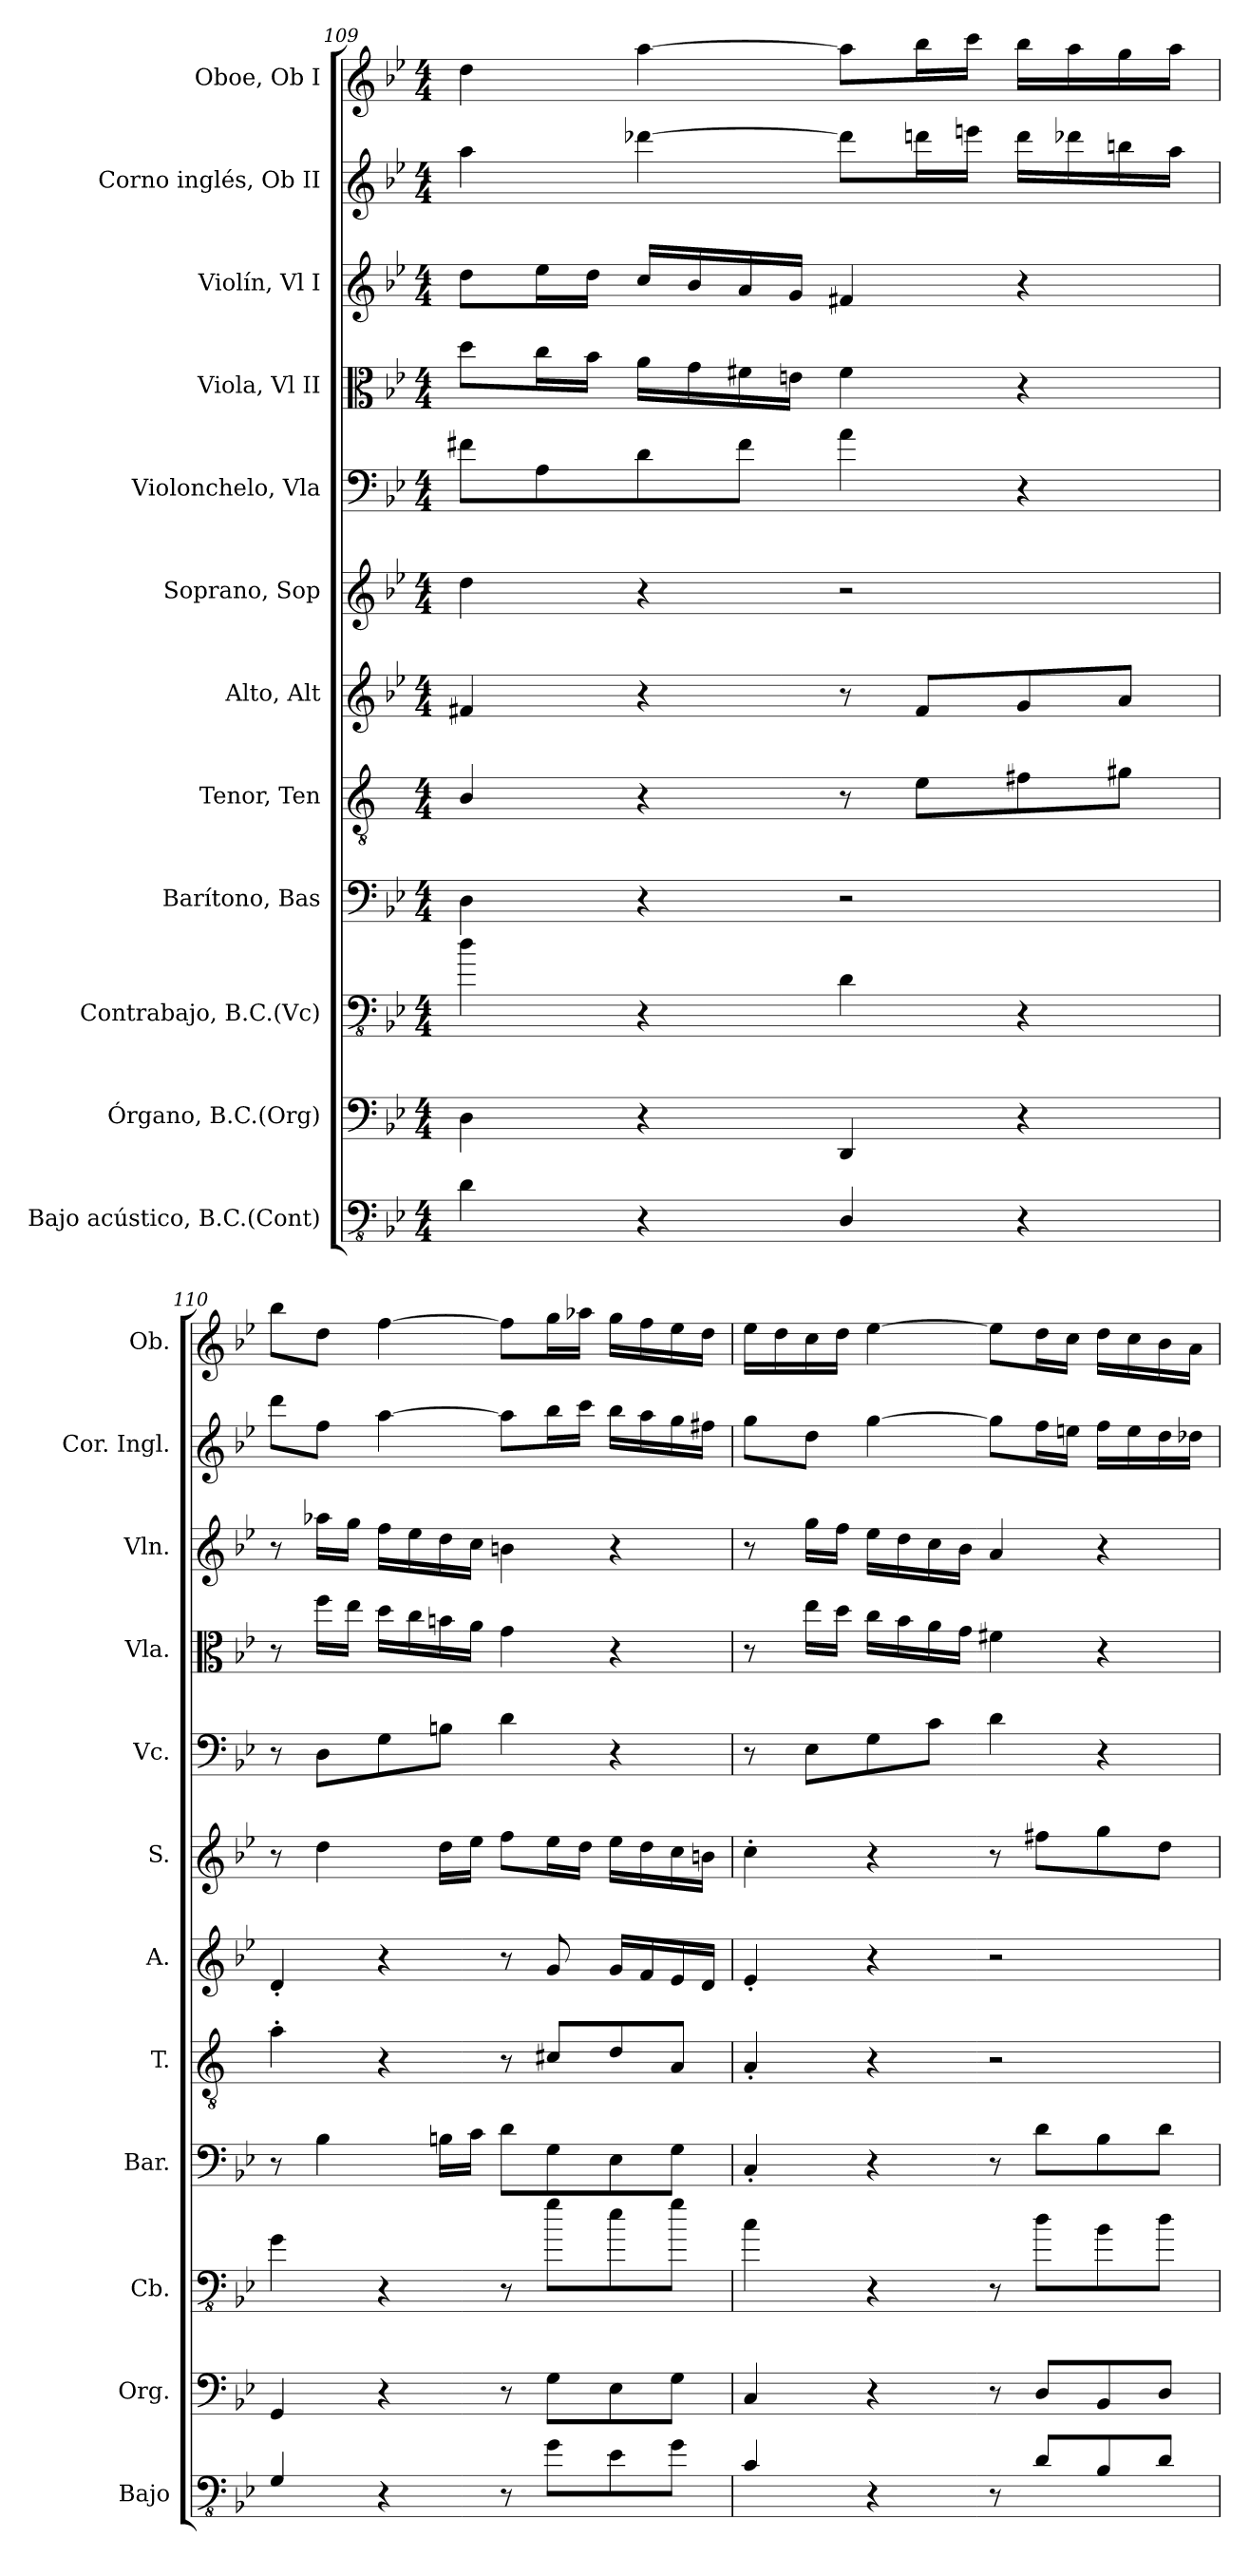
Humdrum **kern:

**kern	**kern	**kern	**kern	**kern	**kern	**kern	**kern	**kern	**kern	**kern	**kern
*part12	*part11	*part10	*part9	*part8	*part7	*part6	*part5	*part4	*part3	*part2	*part1
*staff12	*staff11	*staff10	*staff9	*staff8	*staff7	*staff6	*staff5	*staff4	*staff3	*staff2	*staff1
*I"Bajo acústico, B.C.(Cont)	*I"Órgano, B.C.(Org)	*I"Contrabajo, B.C.(Vc)	*I"Barítono, Bas	*I"Tenor, Ten	*I"Alto, Alt	*I"Soprano, Sop	*I"Violonchelo, Vla	*I"Viola, Vl II	*I"Violín, Vl I	*I"Corno inglés, Ob II	*I"Oboe, Ob I
*I'Bajo	*I'Org.	*I'Cb.	*I'Bar.	*I'T.	*I'A.	*I'S.	*I'Vc.	*I'Vla.	*I'Vln.	*I'Cor. Ingl.	*I'Ob.
!!LO:PB:g=z
*clefFv4	*clefF4	*clefFv4	*clefF4	*clefGv2	*clefG2	*clefG2	*clefF4	*clefC3	*clefG2	*clefG2	*clefG2
*ITrd7c12	*	*ITrd7c12	*	*ITrd1c2	*	*	*	*	*	*ITrd4c7	*
*k[b-e-]	*k[b-e-]	*k[b-e-]	*k[b-e-]	*k[b-e-]	*k[b-e-]	*k[b-e-]	*k[b-e-]	*k[b-e-]	*k[b-e-]	*k[b-e-a-]	*k[b-e-]
*M4/4	*M4/4	*M4/4	*M4/4	*M4/4	*M4/4	*M4/4	*M4/4	*M4/4	*M4/4	*M4/4	*M4/4
=109	=109	=109	=109	=109	=109	=109	=109	=109	=109	=109	=109
4DD\	4D\	4D\	4D\	4A/	4f#X/	4dd\	8f#X\L	8dd\L	8dd\L	4dd\	4dd\
.	.	.	.	.	.	.	8A\	16cc\L	16ee-\L	.	.
.	.	.	.	.	.	.	.	16b-\JJ	16dd\JJ	.	.
4r	4r	4r	4r	4r	4r	4r	8d\	16a\LL	16cc/LL	[4gg-X\	[4aa\
.	.	.	.	.	.	.	.	16g\	16b-/	.	.
.	.	.	.	.	.	.	8f#\J	16f#X\	16a/	.	.
.	.	.	.	.	.	.	.	16en\JJ	16g/JJ	.	.
4DDD/	4DD/	4DD\	2r	8r	8r	2r	4a\	4f#\	4f#X/	8gg-\L]	8aa\L]
.	.	.	.	8d\L	8f#/L	.	.	.	.	16ggn\L	16bb-\L
.	.	.	.	.	.	.	.	.	.	16aan\JJ	16ccc\JJ
4r	4r	4r	.	8en\	8g/	.	4r	4r	4r	16gg\LL	16bb-\LL
.	.	.	.	.	.	.	.	.	.	16gg-X\	16aa\
.	.	.	.	8f#X\J	8a/J	.	.	.	.	16een\	16gg\
.	.	.	.	.	.	.	.	.	.	16dd\JJ	16aa\JJ
!!LO:PB:g=z
=110	=110	=110	=110	=110	=110	=110	=110	=110	=110	=110	=110
4GGG/	4GG/	4GG\	8r	4g'\	4d'/	8r	8r	8r	8r	8gg\L	8bb-\L
.	.	.	4B-\	.	.	4dd\	8D\L	16ff\LL	16aa-X\LL	8b-\J	8dd\J
.	.	.	.	.	.	.	.	16ee-\JJ	16gg\JJ	.	.
4r	4r	4r	.	4r	4r	.	8G\	16dd\LL	16ff\LL	[4dd\	[4ff\
.	.	.	.	.	.	.	.	16cc\	16ee-\	.	.
.	.	.	16Bn\LL	.	.	16dd\LL	8Bn\J	16bn\	16dd\	.	.
.	.	.	16c\JJ	.	.	16ee-\JJ	.	16a\JJ	16cc\JJ	.	.
8r	8r	8r	8d\L	8r	8r	8ff\L	4d\	4g\	4bn\	8dd\L]	8ff\L]
8GG\L	8G\L	8G\L	8G\	8Bn/L	8g/	16ee-\L	.	.	.	16ee-\L	16gg\L
.	.	.	.	.	.	16dd\JJ	.	.	.	16ff\JJ	16aa-X\JJ
8EE-\	8E-\	8E-\	8E-\	8c/	16g/LL	16ee-\LL	4r	4r	4r	16ee-\LL	16gg\LL
.	.	.	.	.	16f/	16dd\	.	.	.	16dd\	16ff\
8GG\J	8G\J	8G\J	8G\J	8G/J	16e-/	16cc\	.	.	.	16cc\	16ee-\
.	.	.	.	.	16d/JJ	16bn\JJ	.	.	.	16bn\JJ	16dd\JJ
=111	=111	=111	=111	=111	=111	=111	=111	=111	=111	=111	=111
4CC/	4C/	4C\	4C'/	4G'/	4e-'/	4cc'\	8r	8r	8r	8cc\L	16ee-\LL
.	.	.	.	.	.	.	.	.	.	.	16dd\
.	.	.	.	.	.	.	8E-\L	16ee-\LL	16gg\LL	8g\J	16cc\
.	.	.	.	.	.	.	.	16dd\JJ	16ff\JJ	.	16dd\JJ
4r	4r	4r	4r	4r	4r	4r	8G\	16cc\LL	16ee-\LL	[4cc\	[4ee-\
.	.	.	.	.	.	.	.	16b-\	16dd\	.	.
.	.	.	.	.	.	.	8c\J	16a\	16cc\	.	.
.	.	.	.	.	.	.	.	16g\JJ	16b-\JJ	.	.
8r	8r	8r	8r	2r	2r	8r	4d\	4f#X\	4a/	8cc\L]	8ee-\L]
8DD/L	8D/L	8D\L	8d\L	.	.	8ff#X\L	.	.	.	16b-\L	16dd\L
.	.	.	.	.	.	.	.	.	.	16an\JJ	16cc\JJ
8BBB-/	8BB-/	8BB-\	8B-\	.	.	8gg\	4r	4r	4r	16b-\LL	16dd\LL
.	.	.	.	.	.	.	.	.	.	16a\	16cc\
8DD/J	8D/J	8D\J	8d\J	.	.	8dd\J	.	.	.	16g\	16b-\
.	.	.	.	.	.	.	.	.	.	16g-X\JJ	16a\JJ
=	=	=	=	=	=	=	=	=	=	=	=
*-	*-	*-	*-	*-	*-	*-	*-	*-	*-	*-	*-
